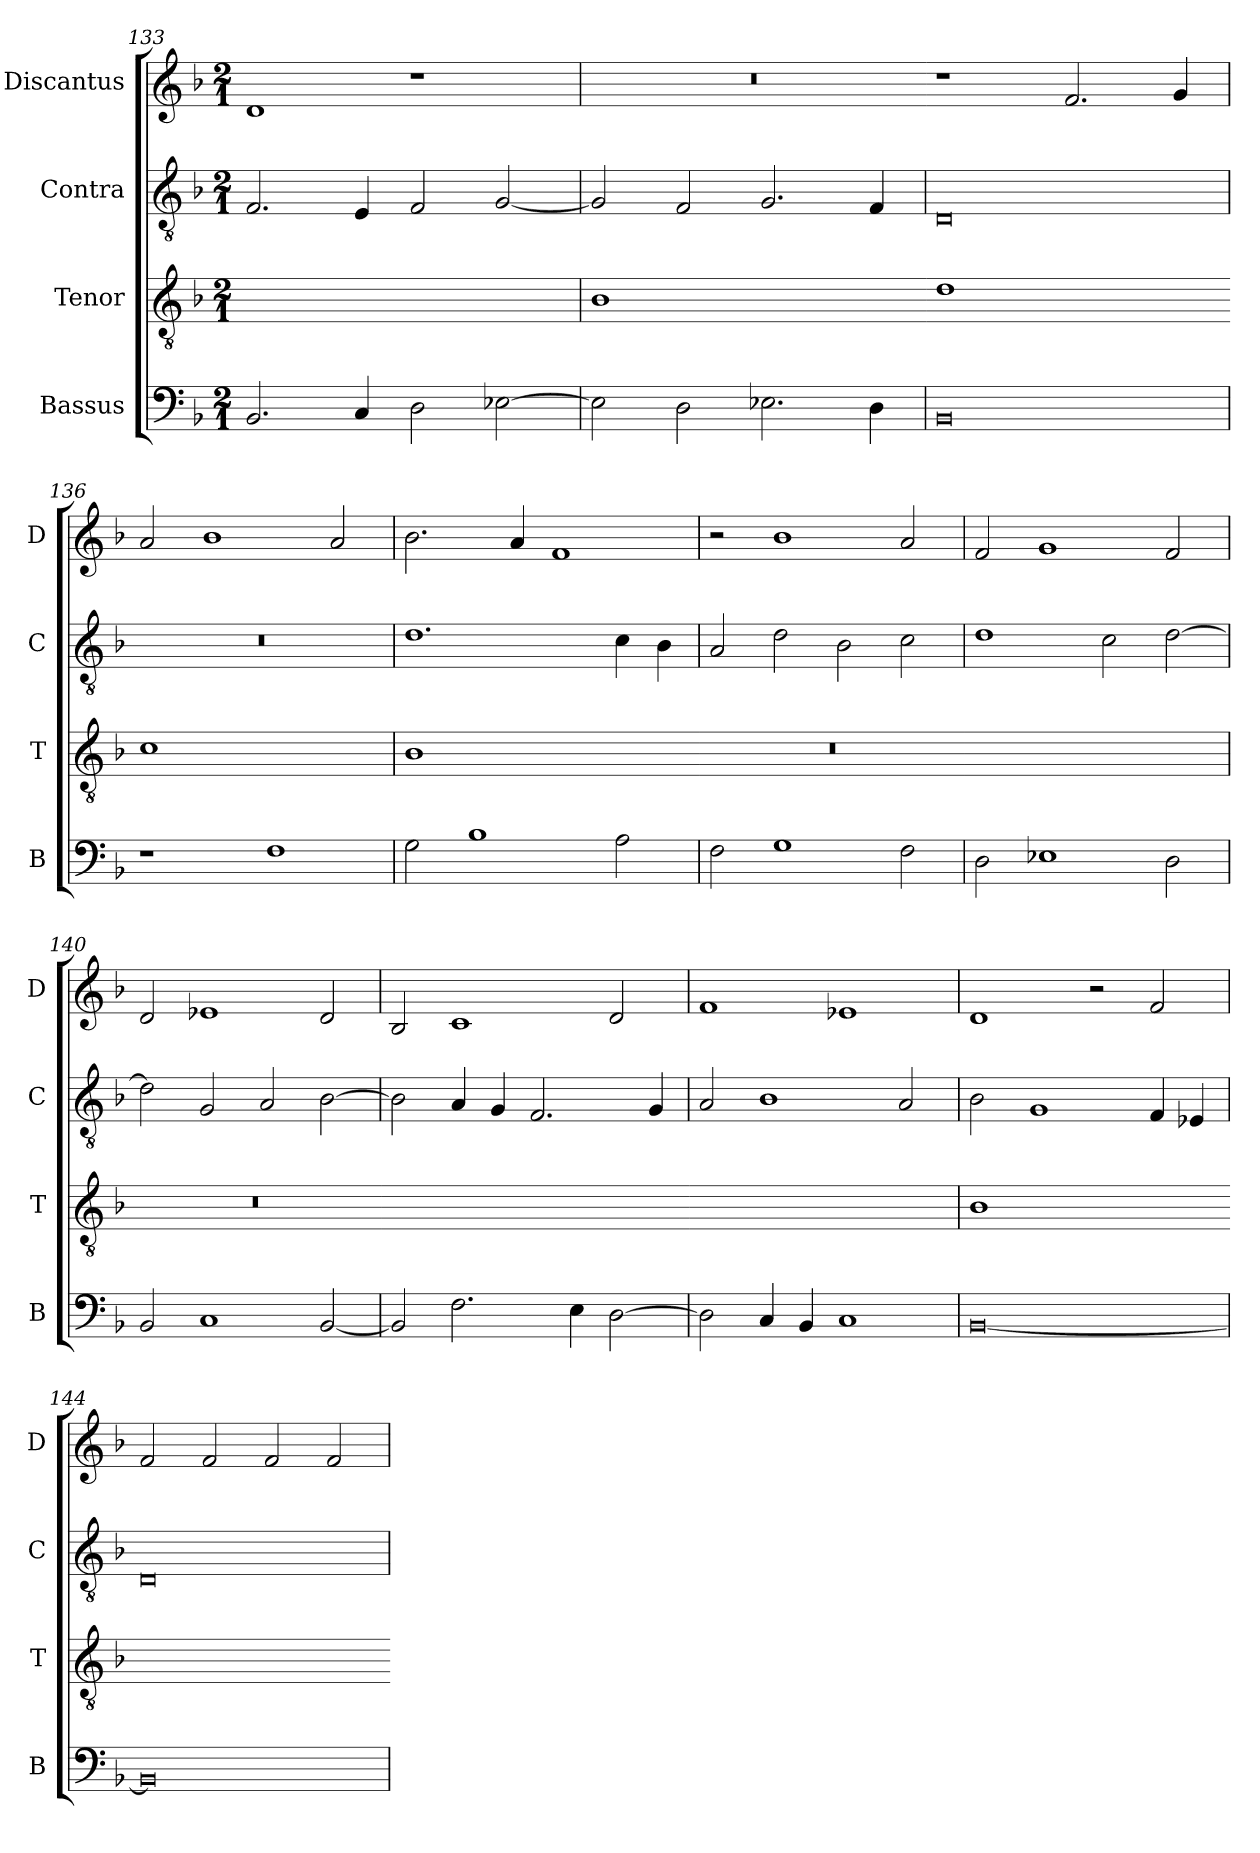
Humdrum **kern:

**kern	**kern	**kern	**kern
*part4	*part3	*part2	*part1
*staff4	*staff3	*staff2	*staff1
*I"Bassus	*I"Tenor	*I"Contra	*I"Discantus
*I'B	*I'T	*I'C	*I'D
*clefF4	*clefGv2	*clefGv2	*clefG2
*k[b-]	*k[b-]	*k[b-]	*k[b-]
*M2/1	*M2/1	*M2/1	*M2/1
=133	=133	=133	=133
!	!LO:N:vis=1	!	!
2.BB-/	0B-yy]	2.F/	1d
4C/	.	4E/	.
2D\	.	2F/	1r
[2E-X\	.	[2G/	.
=134	=134	=134	=134
!	!LO:N:vis=1	!	!
2E-\]	0B-	2G/]	0r
2D\	.	2F/	.
2.E-X\	.	2.G/	.
4D\	.	4F/	.
=135	=135-	=135	=135
!	!LO:N:vis=1	!	!
0BB-	0d	0D	1r
.	.	.	2.f/
.	.	.	4g/
=136	=136-	=136	=136
!	!LO:N:vis=1	!	!
1r	0c	0r	2a/
.	.	.	1b-
1F	.	.	.
.	.	.	2a/
=137	=137	=137	=137
!	!LO:N:vis=1	!	!
2G\	0B-	1.d	2.b-\
1B-	.	.	.
.	.	.	4a/
.	.	.	1f
2A\	.	4c\	.
.	.	4B-\	.
=138	=138-	=138	=138
!	!LO:N:vis=1	!	!
2F\	0r	2A/	2r
1G	.	2d\	1b-
.	.	2B-\	.
2F\	.	2c\	2a/
=139	=139-	=139	=139
!	!LO:N:vis=1	!	!
2D\	0ryy	1d	2f/
1E-X	.	.	1g
.	.	2c\	.
2D\	.	[2d\	2f/
=140	=140	=140	=140
!	!LO:N:vis=1	!	!
2BB-/	0r	2d\]	2d/
1C	.	2G/	1e-X
.	.	2A/	.
[2BB-/	.	[2B-\	2d/
=141	=141-	=141	=141
!	!LO:N:vis=1	!	!
2BB-/]	0ryy	2B-\]	2B-/
2.F\	.	4A/	1c
.	.	4G/	.
.	.	2.F/	.
4E\	.	.	.
[2D\	.	.	2d/
.	.	4G/	.
=142	=142-	=142	=142
!	!LO:N:vis=1	!	!
2D\]	0ryy	2A/	1f
4C/	.	1B-	.
4BB-/	.	.	.
1C	.	.	1e-X
.	.	2A/	.
=143	=143	=143	=143
!	!LO:N:vis=1	!	!
[0BB-	[y0B-	2B-\	1d
.	.	1G	.
.	.	.	2r
.	.	4F/	2f/
.	.	4E-X/	.
=144	=144-	=144	=144
!	!LO:N:vis=1	!	!
0BB-]	0B-yy_	0D	2f/
.	.	.	2f/
.	.	.	2f/
.	.	.	2f/
=	=-	=	=
*-	*-	*-	*-
